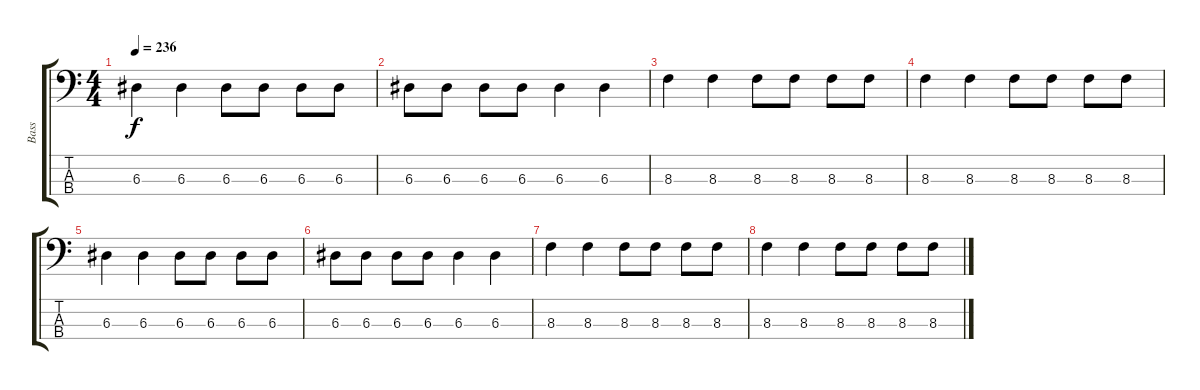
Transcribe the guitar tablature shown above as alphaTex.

\track ("Bass" "Bass") {instrument electricbassfinger}
\staff {score tabs}
\tuning (G2 D2 A1 E1) {hide}
\ts (4 4)
\tempo 236
\clef f4
\ks c
6.3.4{dy f} 6.3.4 6.3.8 6.3.8 6.3.8 6.3.8 |
6.3.8 6.3.8 6.3.8 6.3.8 6.3.4 6.3.4 |
8.3.4 8.3.4 8.3.8 8.3.8 8.3.8 8.3.8 |
8.3.4 8.3.4 8.3.8 8.3.8 8.3.8 8.3.8 |
6.3.4 6.3.4 6.3.8 6.3.8 6.3.8 6.3.8 |
6.3.8 6.3.8 6.3.8 6.3.8 6.3.4 6.3.4 |
8.3.4 8.3.4 8.3.8 8.3.8 8.3.8 8.3.8 |
8.3.4 8.3.4 8.3.8 8.3.8 8.3.8 8.3.8
